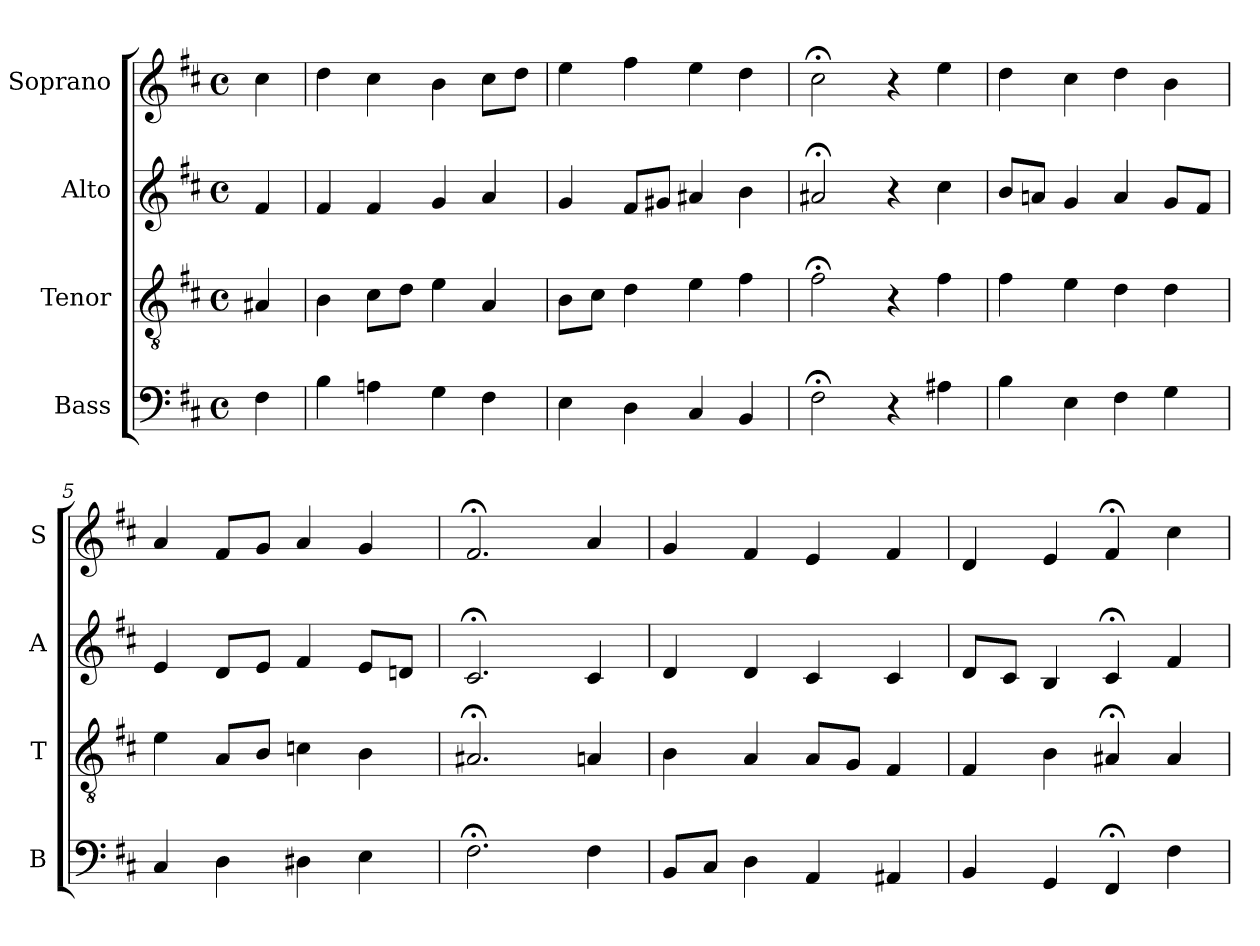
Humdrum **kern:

**kern	**kern	**kern	**kern
*part4	*part3	*part2	*part1
*staff4	*staff3	*staff2	*staff1
*I"Bass	*I"Tenor	*I"Alto	*I"Soprano
*I'B	*I'T	*I'A	*I'S
*clefF4	*clefGv2	*clefG2	*clefG2
*k[f#c#]	*k[f#c#]	*k[f#c#]	*k[f#c#]
*b:	*b:	*b:	*b:
*M4/4	*M4/4	*M4/4	*M4/4
*met(c)	*met(c)	*met(c)	*met(c)
*MM100	*MM100	*MM100	*MM100
=	=	=	=
4F#	4A#X	4f#	4cc#
=1	=1	=1	=1
4B	4B	4f#	4dd
4An	8c#L	4f#	4cc#
.	8dJ	.	.
4G	4e	4g	4b
4F#	4A	4a	8cc#L
.	.	.	8ddJ
=2	=2	=2	=2
4E	8BL	4g	4ee
.	8c#J	.	.
4D	4d	8f#L	4ff#
.	.	8g#XJ	.
4C#	4e	4a#X	4ee
4BB	4f#	4b	4dd
=3	=3	=3	=3
2F#;<	2f#;<	2a#X;<	2cc#;<
4r	4r	4r	4r
4A#X	4f#	4cc#	4ee
=4	=4	=4	=4
4B	4f#	8bL	4dd
.	.	8anJ	.
4E	4e	4g	4cc#
4F#	4d	4a	4dd
4G	4d	8gL	4b
.	.	8f#J	.
=5	=5	=5	=5
4C#	4e	4e	4a
4D	8AL	8dL	8f#L
.	8BJ	8eJ	8gJ
4D#X	4cn	4f#	4a
4E	4B	8eL	4g
.	.	8dnJ	.
=6	=6	=6	=6
2.F#;<	2.A#X;<	2.c#;<	2.f#;<
4F#	4An	4c#	4a
=7	=7	=7	=7
8BBL	4B	4d	4g
8C#J	.	.	.
4D	4A	4d	4f#
4AA	8AL	4c#	4e
.	8GJ	.	.
4AA#X	4F#	4c#	4f#
=8	=8	=8	=8
4BB	4F#	8dL	4d
.	.	8c#J	.
4GG	4B	4B	4e
4FF#;<	4A#X;<	4c#;<	4f#;<
4F#	4A#	4f#	4cc#
=	=	=	=
*-	*-	*-	*-
